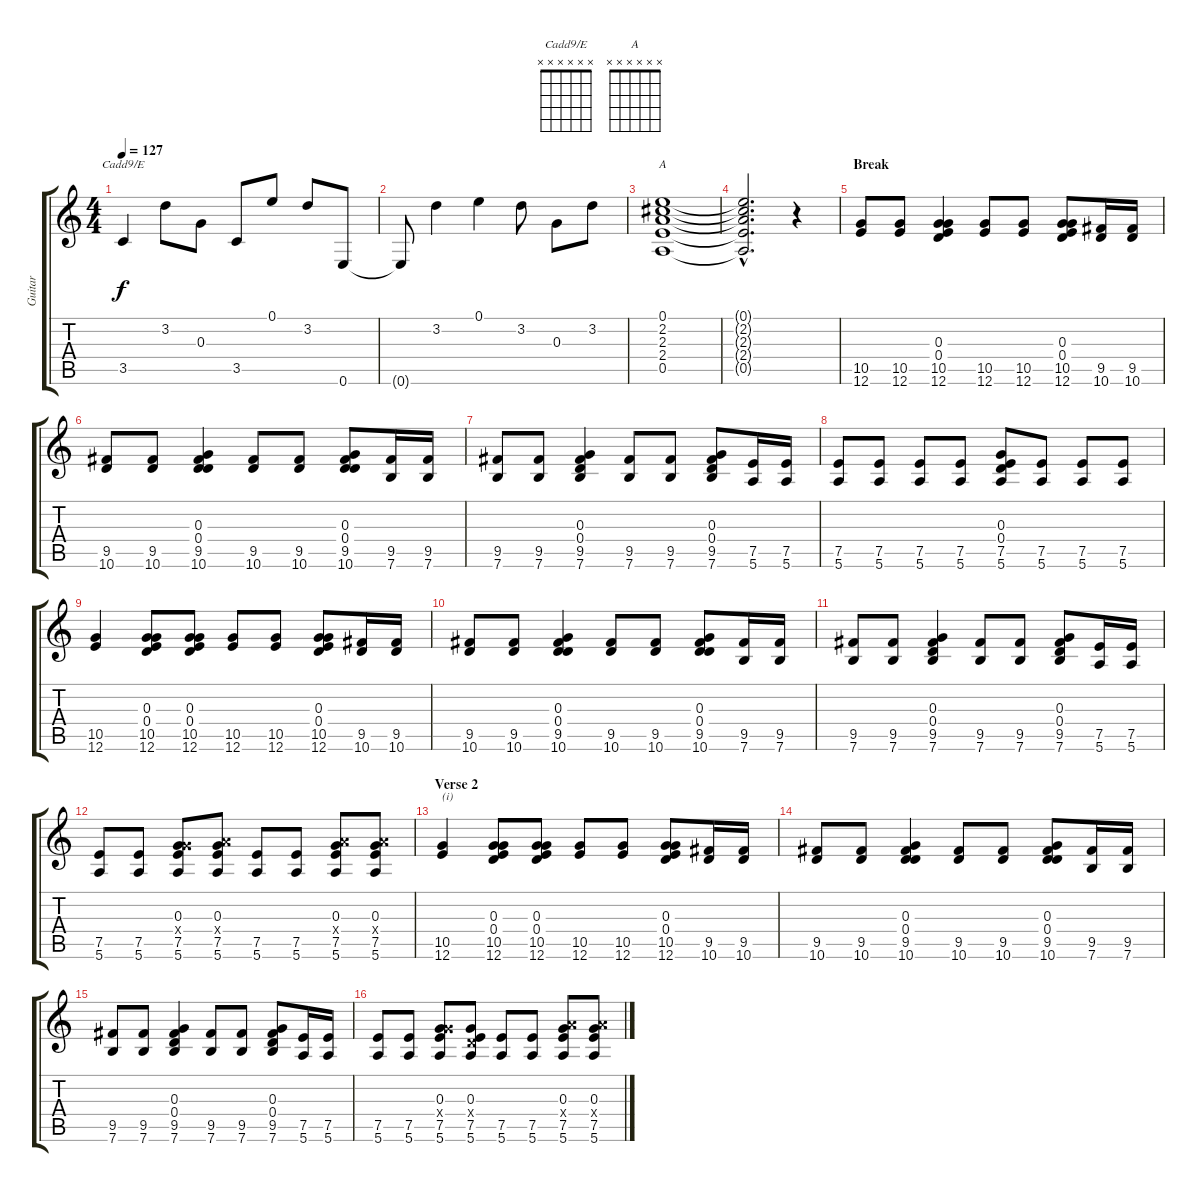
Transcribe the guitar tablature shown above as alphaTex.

\track ("Guitar" "Guitar") {instrument overdrivenguitar}
\staff {score tabs}
\tuning (E4 B3 G3 D3 A2 E2) {hide}
\chord ("Cadd9/E" x x x x x x) {firstfret 0}
\chord ("A" x x x x x x) {firstfret 0}
\ts (4 4)
\tempo 127
\clef g2
\ks c
3.5.4{ch "Cadd9/E" dy f} 3.2.8 0.3.8 3.5.8 0.1.8 3.2.8 0.6.8 |
0.6{t}.8 3.2.4 0.1.4 3.2.8 0.3.8 3.2.8 |
(0.1 2.2 2.3 2.4 0.5).1{ch "A"} |
(0.1{hac t} 2.2{hac t} 2.3{hac t} 2.4{hac t} 0.5{hac t}).2{d} r.4 |
\section ("" "Break")
(10.5 12.6).8{volume 9 instrument overdrivenguitar} (10.5 12.6).8 (0.3 0.4 10.5 12.6).4 (10.5 12.6).8 (10.5 12.6).8 (0.3 0.4 10.5 12.6).8 (9.5 10.6).16 (9.5 10.6).16 |
(9.5 10.6).8 (9.5 10.6).8 (0.3 0.4 9.5 10.6).4 (9.5 10.6).8 (9.5 10.6).8 (0.3 0.4 9.5 10.6).8 (9.5 7.6).16 (9.5 7.6).16 |
(9.5 7.6).8 (9.5 7.6).8 (0.3 0.4 9.5 7.6).4 (9.5 7.6).8 (9.5 7.6).8 (0.3 0.4 9.5 7.6).8 (7.5 5.6).16 (7.5 5.6).16 |
(7.5 5.6).8 (7.5 5.6).8 (7.5 5.6).8 (7.5 5.6).8 (0.3 0.4 7.5 5.6).8 (7.5 5.6).8 (7.5 5.6).8 (7.5 5.6).8 |
(10.5 12.6).4 (0.3 0.4 10.5 12.6).8 (0.3 0.4 10.5 12.6).8 (10.5 12.6).8 (10.5 12.6).8 (0.3 0.4 10.5 12.6).8 (9.5 10.6).16 (9.5 10.6).16 |
(9.5 10.6).8 (9.5 10.6).8 (0.3 0.4 9.5 10.6).4 (9.5 10.6).8 (9.5 10.6).8 (0.3 0.4 9.5 10.6).8 (9.5 7.6).16 (9.5 7.6).16 |
(9.5 7.6).8 (9.5 7.6).8 (0.3 0.4 9.5 7.6).4 (9.5 7.6).8 (9.5 7.6).8 (0.3 0.4 9.5 7.6).8 (7.5 5.6).16 (7.5 5.6).16 |
(7.5 5.6).8 (7.5 5.6).8 (0.3 5.4{x} 7.5 5.6).8 (0.3 7.4{x} 7.5 5.6).8 (7.5 5.6).8 (7.5 5.6).8 (0.3 7.4{x} 7.5 5.6).8 (0.3 7.4{x} 7.5 5.6).8 |
\section ("" "Verse 2")
(10.5 12.6).4{txt "(i)"} (0.3 0.4 10.5 12.6).8 (0.3 0.4 10.5 12.6).8 (10.5 12.6).8 (10.5 12.6).8 (0.3 0.4 10.5 12.6).8 (9.5 10.6).16 (9.5 10.6).16 |
(9.5 10.6).8 (9.5 10.6).8 (0.3 0.4 9.5 10.6).4 (9.5 10.6).8 (9.5 10.6).8 (0.3 0.4 9.5 10.6).8 (9.5 7.6).16 (9.5 7.6).16 |
(9.5 7.6).8 (9.5 7.6).8 (0.3 0.4 9.5 7.6).4 (9.5 7.6).8 (9.5 7.6).8 (0.3 0.4 9.5 7.6).8 (7.5 5.6).16 (7.5 5.6).16 |
(7.5 5.6).8 (7.5 5.6).8 (0.3 5.4{x} 7.5 5.6).8 (0.3 0.4{x} 7.5 5.6).8 (7.5 5.6).8 (7.5 5.6).8 (0.3 7.4{x} 7.5 5.6).8 (0.3 7.4{x} 7.5 5.6).8
